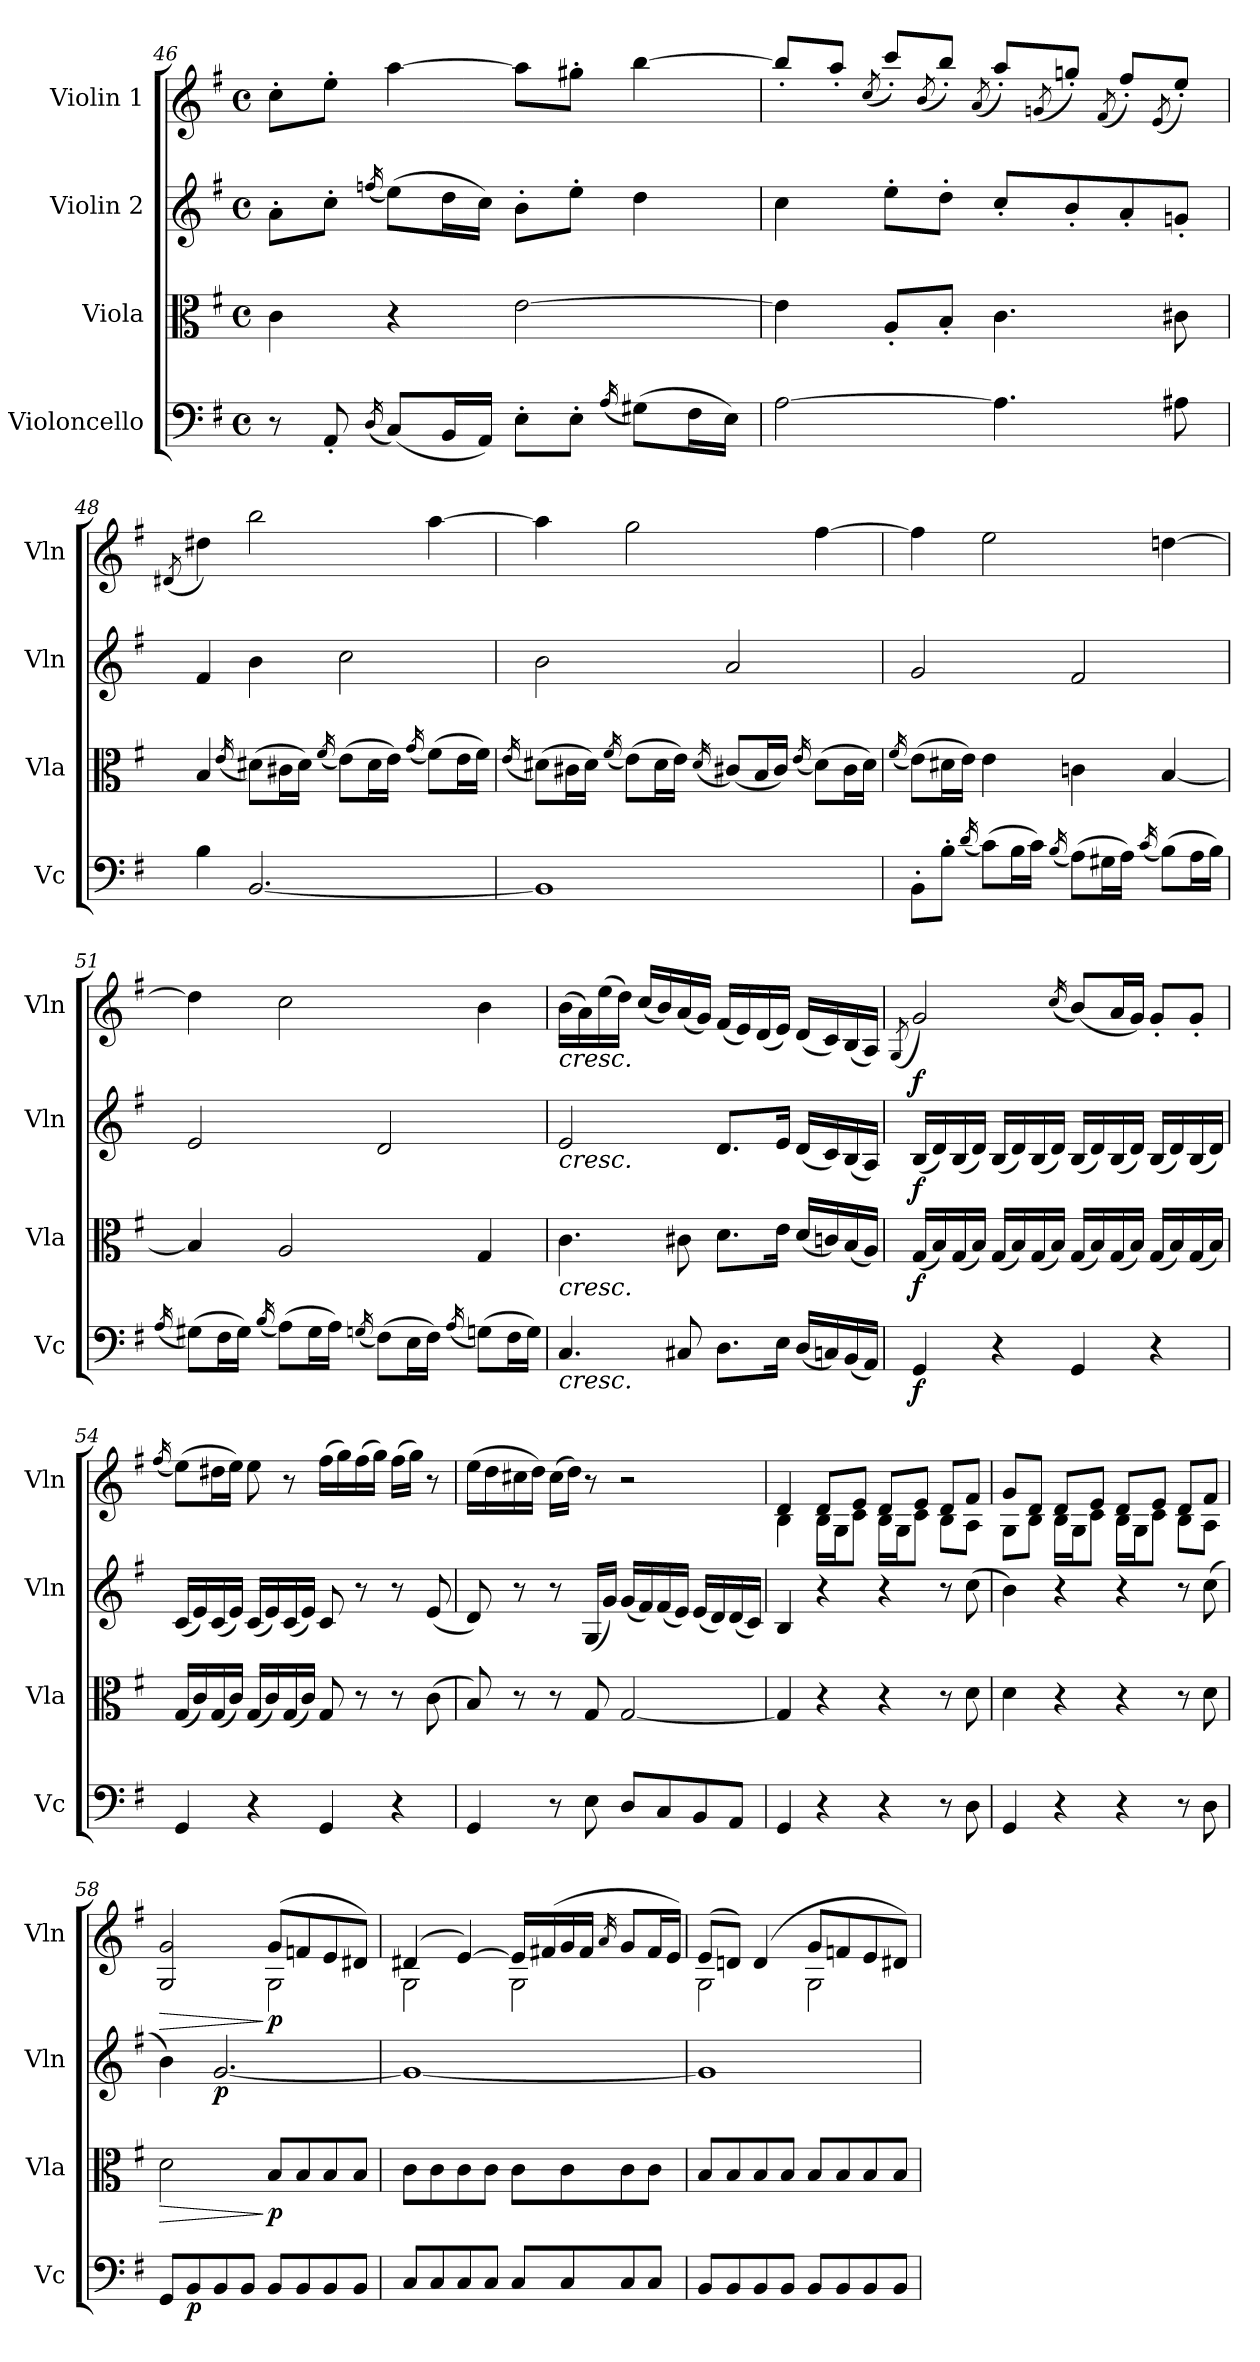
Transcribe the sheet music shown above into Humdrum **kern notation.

**kern	**dynam	**kern	**dynam	**kern	**dynam	**kern	**dynam
*part4	*part4	*part3	*part3	*part2	*part2	*part1	*part1
*staff4	*staff4	*staff3	*staff3	*staff2	*staff2	*staff1	*staff1
*I"Violoncello	*	*I"Viola	*	*I"Violin 2	*	*I"Violin 1	*
*I'Vc	*	*I'Vla	*	*I'Vln	*	*I'Vln	*
*clefF4	*	*clefC3	*	*clefG2	*	*clefG2	*
*k[f#]	*	*k[f#]	*	*k[f#]	*	*k[f#]	*
*M4/4	*	*M4/4	*	*M4/4	*	*M4/4	*
*met(c)	*	*met(c)	*	*met(c)	*	*met(c)	*
=46	=46	=46	=46	=46	=46	=46	=46
8r	.	4c\	.	8a'\L	.	8cc'\L	.
8AA'/	.	.	.	8cc'\J	.	8ee'\J	.
(<16qD/	.	.	.	(<16qffn/	.	.	.
(<8C/L)	.	4r	.	(>8ee\L)	.	[4aa\	.
16BB/L	.	.	.	16dd\L	.	.	.
16AA/JJ)	.	.	.	16cc\JJ)	.	.	.
8E'\L	.	[2e\	.	8b'\L	.	8aa\L]	.
8E'\J	.	.	.	8ee'\J	.	8gg#X'\J	.
(<16qA/	.	.	.	.	.	.	.
(>8G#X\L)	.	.	.	4dd\	.	[4bb\	.
16F#\L	.	.	.	.	.	.	.
16E\JJ)	.	.	.	.	.	.	.
!!LO:PB:g=z
=47	=47	=47	=47	=47	=47	=47	=47
[2A\	.	4e\]	.	4cc\	.	8bb'/L]	.
.	.	.	.	.	.	8aa'/J	.
.	.	.	.	.	.	(<8qcc/	.
.	.	8A'/L	.	8ee'\L	.	8ccc'/L)	.
.	.	.	.	.	.	(<8qb/	.
.	.	8B'/J	.	8dd'\J	.	8bb'/J)	.
.	.	.	.	.	.	(<8qa/	.
4.A\]	.	4.c\	.	8cc'/L	.	8aa'/L)	.
.	.	.	.	.	.	(<8qgn/	.
.	.	.	.	8b'/	.	8ggn'/J)	.
.	.	.	.	.	.	(<8qf#/	.
.	.	.	.	8a'/	.	8ff#'/L)	.
.	.	.	.	.	.	(<8qe/	.
8A#X\	.	8c#X\	.	8gn'/J	.	8ee'/J)	.
=48	=48	=48	=48	=48	=48	=48	=48
.	.	.	.	.	.	(<8qd#X/	.
4B\	.	4B/	.	4f#/	.	4dd#X\)	.
.	.	(<16qe/	.	.	.	.	.
[2.BB/	.	(>8d#X\L)	.	4b\	.	2bb\	.
.	.	16c#X\L	.	.	.	.	.
.	.	16d#\JJ)	.	.	.	.	.
.	.	(<16qf#/	.	.	.	.	.
.	.	(>8e\L)	.	2cc\	.	.	.
.	.	16d#\L	.	.	.	.	.
.	.	16e\JJ)	.	.	.	.	.
.	.	(<16qg/	.	.	.	.	.
.	.	(>8f#\L)	.	.	.	[4aa\	.
.	.	16e\L	.	.	.	.	.
.	.	16f#\JJ)	.	.	.	.	.
=49	=49	=49	=49	=49	=49	=49	=49
.	.	(<16qe/	.	.	.	.	.
1BB]	.	(>8d#X\L)	.	2b\	.	4aa\]	.
.	.	16c#X\L	.	.	.	.	.
.	.	16d#\JJ)	.	.	.	.	.
.	.	(<16qf#/	.	.	.	.	.
.	.	(>8e\L)	.	.	.	2gg\	.
.	.	16d#\L	.	.	.	.	.
.	.	16e\JJ)	.	.	.	.	.
.	.	(<16qd#/	.	.	.	.	.
.	.	(<8c#X/L)	.	2a/	.	.	.
.	.	16B/L	.	.	.	.	.
.	.	16c#/JJ)	.	.	.	.	.
.	.	(<16qe/	.	.	.	.	.
.	.	(>8d#\L)	.	.	.	[4ff#\	.
.	.	16c#\L	.	.	.	.	.
.	.	16d#\JJ)	.	.	.	.	.
!!LO:PB:g=z
=50	=50	=50	=50	=50	=50	=50	=50
.	.	(<16qf#/	.	.	.	.	.
8BB'\L	.	(>8e\L)	.	2g/	.	4ff#\]	.
8B'\J	.	16d#X\L	.	.	.	.	.
.	.	16e\JJ)	.	.	.	.	.
(<16qd/	.	.	.	.	.	.	.
(>8c\L)	.	4e\	.	.	.	2ee\	.
16B\L	.	.	.	.	.	.	.
16c\JJ)	.	.	.	.	.	.	.
(<16qB/	.	.	.	.	.	.	.
(>8A\L)	.	4cn\	.	2f#/	.	.	.
16G#X\L	.	.	.	.	.	.	.
16A\JJ)	.	.	.	.	.	.	.
(<16qc/	.	.	.	.	.	.	.
(>8B\L)	.	[4B/	.	.	.	[4ddn\	.
16A\L	.	.	.	.	.	.	.
16B\JJ)	.	.	.	.	.	.	.
=51	=51	=51	=51	=51	=51	=51	=51
(<16qA/	.	.	.	.	.	.	.
(>8G#X\L)	.	4B/]	.	2e/	.	4dd\]	.
16F#\L	.	.	.	.	.	.	.
16G#\JJ)	.	.	.	.	.	.	.
(<16qB/	.	.	.	.	.	.	.
(>8A\L)	.	2A/	.	.	.	2cc\	.
16G#\L	.	.	.	.	.	.	.
16A\JJ)	.	.	.	.	.	.	.
(<16qGn/	.	.	.	.	.	.	.
(>8F#\L)	.	.	.	2d/	.	.	.
16E\L	.	.	.	.	.	.	.
16F#\JJ)	.	.	.	.	.	.	.
(<16qA/	.	.	.	.	.	.	.
(>8Gn\L)	.	4G/	.	.	.	4b\	.
16F#\L	.	.	.	.	.	.	.
16G\JJ)	.	.	.	.	.	.	.
=52	=52	=52	=52	=52	=52	=52	=52
!	!	!	!	!	!	!LO:TX:b:i:t=cresc.	!
!	!	!	!	!LO:TX:b:i:t=cresc.	!	!	!
!	!	!LO:TX:b:i:t=cresc.	!	!	!	!	!
!LO:TX:b:i:t=cresc.	!	!	!	!	!	!	!
4.C/	.	4.c\	.	2e/	.	(>16b\LL	.
.	.	.	.	.	.	16a\)	.
.	.	.	.	.	.	(>16ee\	.
.	.	.	.	.	.	16dd\JJ)	.
.	.	.	.	.	.	(<16cc/LL	.
.	.	.	.	.	.	16b/)	.
8C#X/	.	8c#X\	.	.	.	(<16a/	.
.	.	.	.	.	.	16g/JJ)	.
8.D\L	.	8.d\L	.	8.d/L	.	(<16f#/LL	.
.	.	.	.	.	.	16e/)	.
.	.	.	.	.	.	(<16d/	.
16E\Jk	.	16e\Jk	.	16e/Jk	.	16e/JJ)	.
(<16D/LL	.	(<16d/LL	.	(<16d/LL	.	(<16d/LL	.
16Cn/)	.	16cn/)	.	16c/)	.	16c/)	.
(<16BB/	.	(<16B/	.	(<16B/	.	(<16B/	.
16AA/JJ)	.	16A/JJ)	.	16A/JJ)	.	16A/JJ)	.
!!LO:LB:g=z
=53	=53	=53	=53	=53	=53	=53	=53
.	.	.	.	.	.	(<8qG/	.
!	!LO:DY:b	!	!LO:DY:b	!	!LO:DY:b	!	!LO:DY:b
4GG/	f	(<16G/LL	f	(<16B/LL	f	2g/)	f
.	.	16B/)	.	16d/)	.	.	.
.	.	(<16G/	.	(<16B/	.	.	.
.	.	16B/JJ)	.	16d/JJ)	.	.	.
4r	.	(<16G/LL	.	(<16B/LL	.	.	.
.	.	16B/)	.	16d/)	.	.	.
.	.	(<16G/	.	(<16B/	.	.	.
.	.	16B/JJ)	.	16d/JJ)	.	.	.
.	.	.	.	.	.	(<16qcc/	.
4GG/	.	(<16G/LL	.	(<16B/LL	.	(<8b/L)	.
.	.	16B/)	.	16d/)	.	.	.
.	.	(<16G/	.	(<16B/	.	16a/L	.
.	.	16B/JJ)	.	16d/JJ)	.	16g/JJ)	.
4r	.	(<16G/LL	.	(<16B/LL	.	8g'/L	.
.	.	16B/)	.	16d/)	.	.	.
.	.	(<16G/	.	(<16B/	.	8g'/J	.
.	.	16B/JJ)	.	16d/JJ)	.	.	.
=54	=54	=54	=54	=54	=54	=54	=54
.	.	.	.	.	.	(<16qff#/	.
4GG/	.	(<16G/LL	.	(<16c/LL	.	(>8ee\L)	.
.	.	16c/)	.	16e/)	.	.	.
.	.	(<16G/	.	(<16c/	.	16dd#X\L	.
.	.	16c/JJ)	.	16e/JJ)	.	16ee\JJ)	.
4r	.	(<16G/LL	.	(<16c/LL	.	8ee\	.
.	.	16c/)	.	16e/)	.	.	.
.	.	(<16G/	.	(<16c/	.	8r	.
.	.	16c/JJ)	.	16e/JJ)	.	.	.
4GG/	.	8G/	.	8c/	.	(>16ff#\LL	.
.	.	.	.	.	.	16gg\)	.
.	.	8r	.	8r	.	(>16ff#\	.
.	.	.	.	.	.	16gg\JJ)	.
4r	.	8r	.	8r	.	(>16ff#\LL	.
.	.	.	.	.	.	16gg\JJ)	.
.	.	(>8c\	.	(<8e/	.	8r	.
=55	=55	=55	=55	=55	=55	=55	=55
4GG/	.	8B/)	.	8d/)	.	(>16ee\LL	.
.	.	.	.	.	.	16dd\	.
.	.	8r	.	8r	.	16cc#X\	.
.	.	.	.	.	.	16dd\JJ)	.
8r	.	8r	.	8r	.	(>16cc#\LL	.
.	.	.	.	.	.	16dd\JJ)	.
8E\	.	8G/	.	(<16G/LL	.	8r	.
.	.	.	.	16g/JJ)	.	.	.
8D/L	.	[2G/	.	(<16g/LL	.	2r	.
.	.	.	.	16f#/)	.	.	.
8C/	.	.	.	(<16f#/	.	.	.
.	.	.	.	16e/JJ)	.	.	.
8BB/	.	.	.	(<16e/LL	.	.	.
.	.	.	.	16d/)	.	.	.
8AA/J	.	.	.	(<16d/	.	.	.
.	.	.	.	16c/JJ)	.	.	.
!!LO:LB:g=z
=56	=56	=56	=56	=56	=56	=56	=56
*	*	*	*	*	*	*^	*
4GG/	.	4G/]	.	4B/	.	4d/	4B\	.
4r	.	4r	.	4r	.	8d/L	16B\LL	.
.	.	.	.	.	.	.	16G\J	.
.	.	.	.	.	.	8e/J	8c\J	.
4r	.	4r	.	4r	.	8d/L	16B\LL	.
.	.	.	.	.	.	.	16G\J	.
.	.	.	.	.	.	8e/J	8c\J	.
8r	.	8r	.	8r	.	8d/L	8B\L	.
8D\	.	8d\	.	(>8cc\	.	8f#/J	8A\J	.
=57	=57	=57	=57	=57	=57	=57	=57	=57
4GG/	.	4d\	.	4b\)	.	8g/L	8G\L	.
.	.	.	.	.	.	8d/J	8B\J	.
4r	.	4r	.	4r	.	8d/L	16B\LL	.
.	.	.	.	.	.	.	16G\J	.
.	.	.	.	.	.	8e/J	8c\J	.
4r	.	4r	.	4r	.	8d/L	16B\LL	.
.	.	.	.	.	.	.	16G\J	.
.	.	.	.	.	.	8e/J	8c\J	.
8r	.	8r	.	8r	.	8d/L	8B\L	.
8D\	.	8d\	.	(>8cc\	.	8f#/J	8A\J	.
=58	=58	=58	=58	=58	=58	=58	=58	=58
!	!	!	!LO:HP:b	!	!	!	!	!LO:HP:b
8GG/L	.	2d\	>	4b\)	.	2G/ 2g/	2ryy	>
!	!LO:DY:b	!	!	!	!	!	!	!
8BB/	p	.	.	.	.	.	.	.
!	!	!	!	!	!LO:DY:b	!	!	!
8BB/	.	.	.	[2.g/	p	.	.	.
8BB/J	.	.	.	.	.	.	.	.
!	!	!	!LO:DY:n=1:b	!	!	!	!	!LO:DY:n=1:b
8BB/L	.	8B/L	] p	.	.	(>8g/L	2G\	] p
8BB/	.	8B/	.	.	.	8fn/	.	.
8BB/	.	8B/	.	.	.	8e/	.	.
8BB/J	.	8B/J	.	.	.	8d#X/J)	.	.
!!LO:LB:g=z	!!
=59	=59	=59	=59	=59	=59	=59	=59	=59
8C/L	.	8c\L	.	1g_	.	(>4d#X/	2G\	.
8C/	.	8c\	.	.	.	.	.	.
8C/	.	8c\	.	.	.	[4e/)	.	.
8C/J	.	8c\J	.	.	.	.	.	.
8C/L	.	8c\L	.	.	.	16e/LL]	2G\	.
.	.	.	.	.	.	(>16f#X/	.	.
8C/	.	8c\	.	.	.	16g/	.	.
.	.	.	.	.	.	16f#/JJ	.	.
.	.	.	.	.	.	16qa/	.	.
8C/	.	8c\	.	.	.	8g/L	.	.
8C/J	.	8c\J	.	.	.	16f#/L	.	.
.	.	.	.	.	.	16e/JJ)	.	.
=60	=60	=60	=60	=60	=60	=60	=60	=60
8BB/L	.	8B/L	.	1g]	.	(>8e/L	2G\	.
8BB/	.	8B/	.	.	.	8dn/J)	.	.
8BB/	.	8B/	.	.	.	(>4d/	.	.
8BB/J	.	8B/J	.	.	.	.	.	.
8BB/L	.	8B/L	.	.	.	8g/L	2G\	.
8BB/	.	8B/	.	.	.	8fn/	.	.
8BB/	.	8B/	.	.	.	8e/	.	.
8BB/J	.	8B/J	.	.	.	8d#X/J)	.	.
*	*	*	*	*	*	*v	*v	*
=	=	=	=	=	=	=	=
*-	*-	*-	*-	*-	*-	*-	*-
